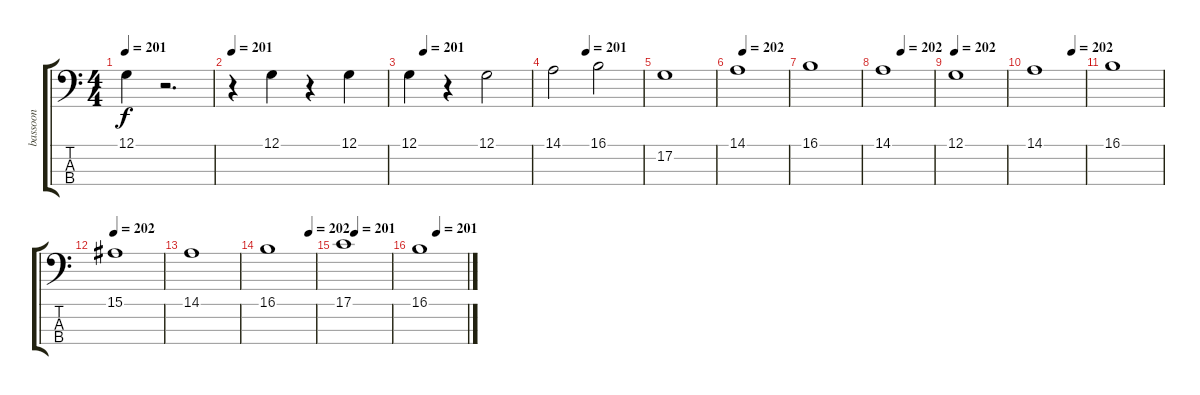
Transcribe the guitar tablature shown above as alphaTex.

\track ("bassoon" "bassoon") {instrument bassoon}
\staff {score tabs}
\tuning (G2 D2 A1 E1) {hide}
\ts (4 4)
\tempo 201
\clef f4
\ks c
12.1.4{dy f} r.2{d} |
\tempo 201
r.4 12.1.4 r.4 12.1.4 |
\tempo (201 0.125)
12.1.4 r.4 12.1.2 |
\tempo (201 0.375)
14.1.2 16.1.2 |
17.2.1 |
\tempo (202 0.125)
14.1.1 |
16.1.1 |
\tempo (202 0.375)
14.1.1 |
\tempo 202
12.1.1 |
\tempo (202 0.75)
14.1.1 |
16.1.1 |
\tempo 202
15.1.1 |
14.1.1 |
\tempo (202 0.875)
16.1.1 |
\tempo (201 0.25)
17.1.1 |
\tempo (201 0.375)
16.1.1
